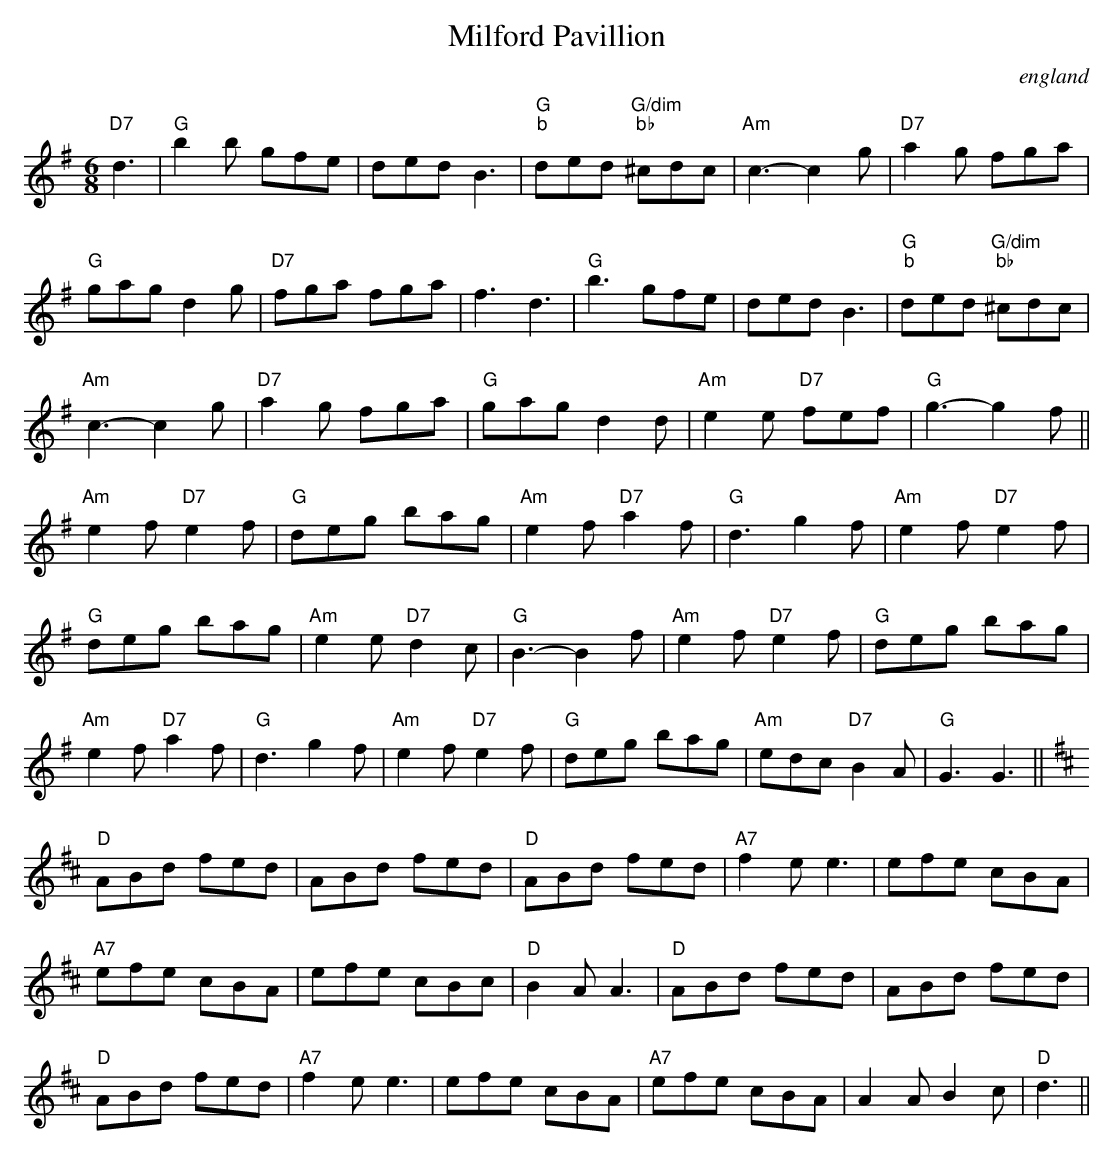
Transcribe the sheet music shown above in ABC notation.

X:1
T:Milford Pavillion
O:england
M:6/8
K:G
"D7"d3 |"G"b2b gfe|ded B3|"G""b"ded "G/dim""bb"^cdc|"Am"c3 -c2g|"D7"a2g fga|
"G"gag d2g|"D7"fga fga|f3 d3|"G"b3 gfe|ded B3|"G""b"ded "G/dim""bb"^cdc|
"Am"c3 -c2g|"D7"a2g fga|"G"gag d2d|"Am"e2e "D7"fef|"G"g3 -g2f||
"Am"e2f "D7"e2f|"G"deg bag|"Am"e2f "D7"a2f|"G"d3 g2f|"Am"e2f "D7"e2f|
"G"deg bag|"Am"e2e "D7"d2c|"G"B3 -B2f|"Am"e2f "D7"e2f|"G"deg bag|
"Am"e2f "D7"a2f|"G"d3 g2f|"Am"e2f "D7"e2f|"G"deg bag|"Am"edc "D7"B2A|"G"G3 G3\
||
K:D
"D"ABd fed|ABd fed|\
K:D
"D"ABd fed|"A7"f2e e3|efe cBA|
"A7"efe cBA|efe cBc|"D"B2A A3|\
K:D
"D"ABd fed|ABd fed|
K:D
"D"ABd fed|"A7"f2e e3|efe cBA|"A7"efe cBA|A2A B2c|"D"d3 ||
